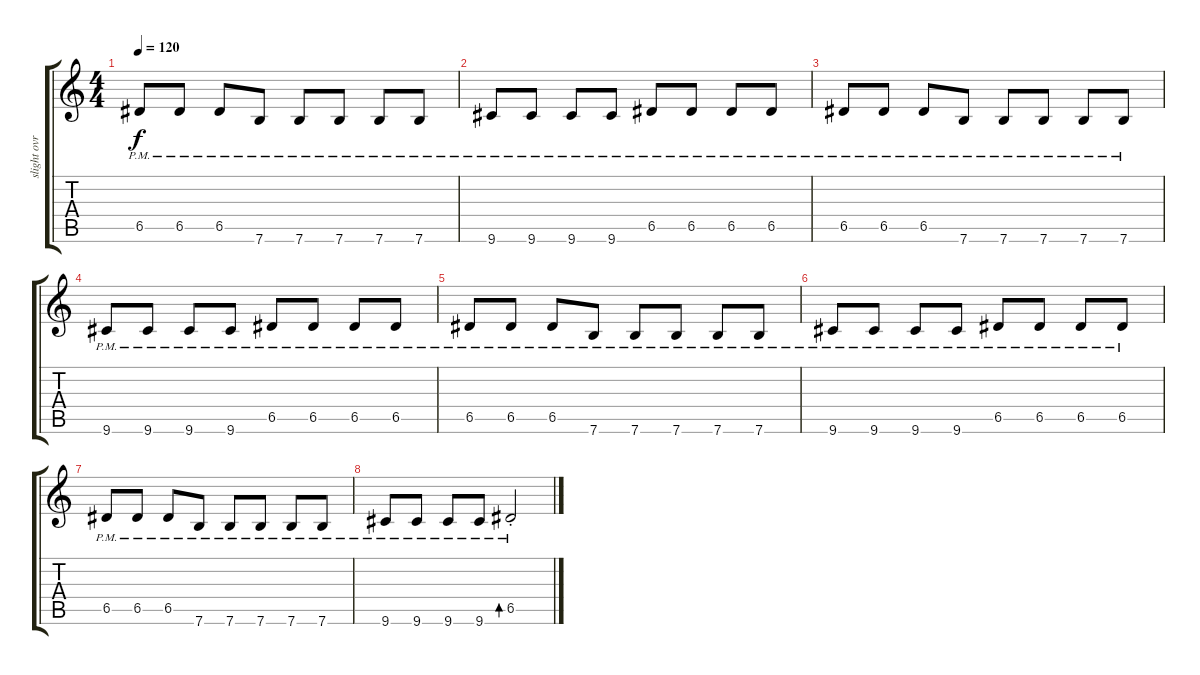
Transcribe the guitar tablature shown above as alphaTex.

\track ("slight ovrdrive" "slight ovr") {instrument overdrivenguitar}
\staff {score tabs}
\tuning (E4 B3 G3 D3 A2 E2) {hide}
\ts (4 4)
\tempo 120
\clef g2
\ks c
6.5{pm}.8{dy f} 6.5{pm}.8 6.5{pm}.8 7.6{pm}.8 7.6{pm}.8 7.6{pm}.8 7.6{pm}.8 7.6{pm}.8 |
9.6{pm}.8 9.6{pm}.8 9.6{pm}.8 9.6{pm}.8 6.5{pm}.8 6.5{pm}.8 6.5{pm}.8 6.5{pm}.8 |
6.5{pm}.8 6.5{pm}.8 6.5{pm}.8 7.6{pm}.8 7.6{pm}.8 7.6{pm}.8 7.6{pm}.8 7.6{pm}.8 |
9.6{pm}.8 9.6{pm}.8 9.6{pm}.8 9.6{pm}.8 6.5{pm}.8 6.5{pm}.8 6.5{pm}.8 6.5{pm}.8 |
6.5{pm}.8 6.5{pm}.8 6.5{pm}.8 7.6{pm}.8 7.6{pm}.8 7.6{pm}.8 7.6{pm}.8 7.6{pm}.8 |
9.6{pm}.8 9.6{pm}.8 9.6{pm}.8 9.6{pm}.8 6.5{pm}.8 6.5{pm}.8 6.5{pm}.8 6.5{pm}.8 |
6.5{pm}.8 6.5{pm}.8 6.5{pm}.8 7.6{pm}.8 7.6{pm}.8 7.6{pm}.8 7.6{pm}.8 7.6{pm}.8 |
9.6{pm}.8 9.6{pm}.8 9.6{pm}.8 9.6{pm}.8 6.5{pm st}.2{bd 60}
